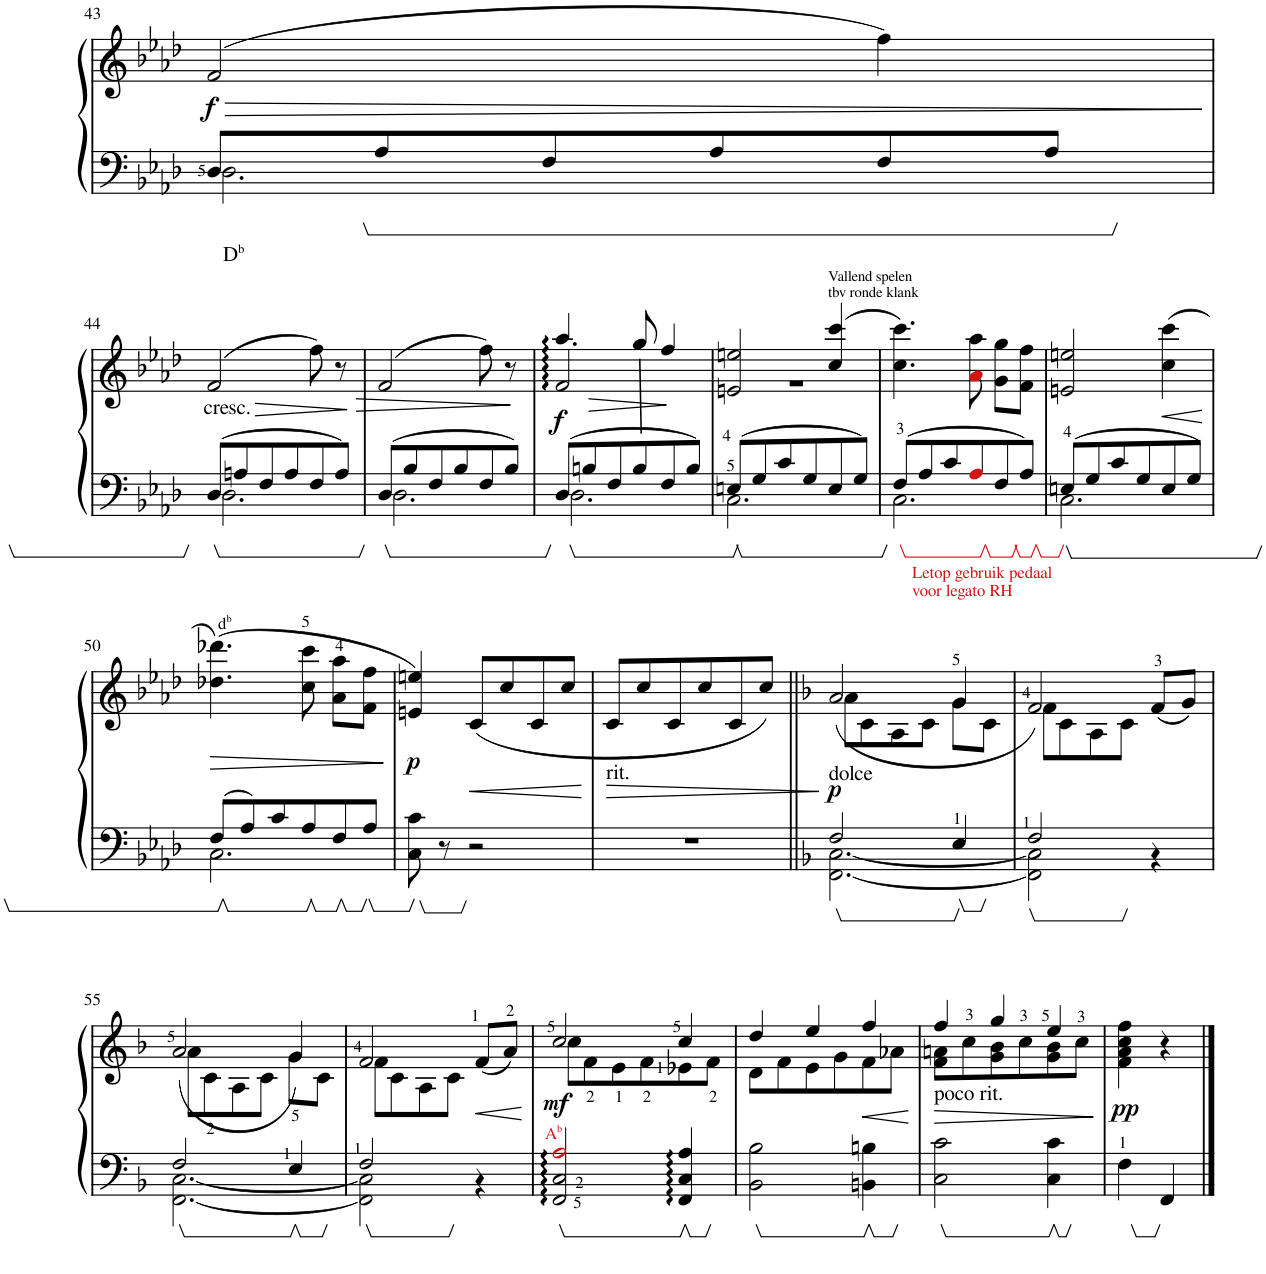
**kern	**kern	**dynam
*part1	*part1	*part1
*staff2	*staff1	*staff1/2
*I"Piano	*	*
*I'Pno.	*	*
!!LO:PB:g=z
*clefF4	*clefG2	*
*k[b-e-a-d-]	*k[b-e-a-d-]	*
*M3/4	*M3/4	*
=43	=43	=43
*^	*	*
!LO:TX:b:t=D	!	!	!
!LO:TX:b:t=b	!	!	!
!	!	!	!LO:HP:b
!	!	!	!LO:DY:n=1:b
8D-/L	2.D-\	(2f/	> f
8A-/	.	.	.
8F/	.	.	.
8A-/	.	.	.
8F/	.	4ff\)	.
8A-/J	.	.	.
*v	*v	*	*
.	.	]
!!LO:LB:g=z
=44	=44	=44
*^	*	*
!LO:TX:a:t=cresc.	!	!	!
8D-/L	2.D-\	(2f/	.
8An/	.	.	.
8F/	.	.	.
8A/	.	.	.
8F/	.	8ff\)	.
8A/J	.	8r	.
=45	=45	=45	=45
8D-/L	2.D-\	(2f/	.
8B-/	.	.	.
8F/	.	.	.
8B-/	.	.	.
8F/	.	8ff\)	.
8B-/J	.	8r	.
=46	=46	=46	=46
*	*	*^	*
!	!	!	!	!LO:DY:b
8D-/L	2.D-\	2f/	4.aa-/	f
8Bn/	.	.	.	.
8F/	.	.	.	.
8B/	.	.	8gg/	.
8F/	.	4ryy	4ff/	.
8B/J	.	.	.	.
=47	=47	=47	=47	=47
8En/L	2.C\	2en/ 2een/	2.r	.
8G/	.	.	.	.
8c/	.	.	.	.
8G/	.	.	.	.
!	!	!LO:TX:a:t=Vallend spelen	!	!
!	!	!LO:TX:a:t=tbv ronde klank	!	!
8E/	.	(4cc/ 4ccc/	.	.
8G/J	.	.	.	.
*	*	*v	*v	*
=48	=48	=48	=48
!LO:TX:b:color=#D31414:t=Letop gebruik pedaal	!	!	!
!LO:TX:b:t=voor legato RH	!	!	!
8F/L	2.C\	4.cc\ 4.ccc\)	.
8A-/	.	.	.
8c/	.	.	.
8A-i/	.	8a-j\ 8aa-\	.
8F/	.	8g\ 8gg\L	.
8A-/J	.	8f\ 8ff\J	.
=49	=49	=49	=49
8En/L	2.C\	2en/ 2een/	.
8G/	.	.	.
8c/	.	.	.
8G/	.	.	.
!	!	!	!LO:HP:b
8E/	.	(4cc\ 4ccc\	<
8G/J	.	.	.
*v	*v	*	*
.	.	[
!!LO:LB:g=z
=50	=50	=50
*^	*	*
!	!	!LO:TX:a:t=d	!
!	!	!LO:TX:a:t=b	!
8F/L	2.C\	(4.dd-X\ 4.ddd-X\)	.
8A-/	.	.	.
8c/	.	.	.
8A-/	.	8cc\ 8ccc\	.
8F/	.	8a-\ 8aa-\L	.
8A-/J	.	8f\ 8ff\J	.
*v	*v	*	*
=51	=51	=51
!	!	!LO:DY:a=2
8C\ 8c\	4en/ 4een/)	p
8r	.	.
2r	(8c/L	.
.	8cc/	.
.	8c/	.
.	8cc/J	.
=52	=52	=52
!	!LO:TX:b:t=rit.	!
2.r	8c/L	.
.	8cc/	.
.	8c/	.
.	8cc/	.
.	8c/	.
.	8cc/J)	.
=53||	=53||	=53||
*k[b-]	*k[b-]	*
*^	*^	*
!LO:TX:a:t=dolce	!	!	!	!
!	!	!	!	!LO:DY:a=2
2F/	[2.FF\ [2.C\	8a\L	(2a/	p
.	.	8c\	.	.
.	.	8A\	.	.
.	.	8c\J	.	.
4E/	.	8g\L	4g/	.
.	.	8c\J	.	.
=54	=54	=54	=54	=54
2F/	2FF\] 2C\]	8f\L	2f/)	.
.	.	8c\	.	.
.	.	8A\	.	.
.	.	8c\J	.	.
4ryy	4r	(8f/L	4ryy	.
.	.	8g/J)	.	.
!!LO:LB:g=z	!!
=55	=55	=55	=55	=55
2F/	[2.FF\ [2.C\	8a\L	(2a/	.
.	.	8c\	.	.
.	.	8A\	.	.
.	.	8c\J	.	.
4E/	.	8g\L	4g/)	.
.	.	8c\J	.	.
=56	=56	=56	=56	=56
2F/	2FF\] 2C\]	8f\L	2f/	.
.	.	8c\	.	.
.	.	8A\	.	.
.	.	8c\J	.	.
4ryy	4r	(8f/L	4ryy	.
.	.	8a/J)	.	.
*v	*v	*	*	*
=57	=57	=57	=57
!LO:TX:a:color=#D31414:t=A	!	!	!
!LO:TX:a:t=b	!	!	!
!	!	!	!LO:DY:b
2FF/ 2C/ 2AZ/	8cc\L	2cc/	mf
.	8f\	.	.
.	8e\	.	.
.	8f\	.	.
4FF/ 4C/ 4A/	8e-X\	4cc/	.
.	8f\J	.	.
=58	=58	=58	=58
2BB-\ 2B-\	8d\L	4dd/	.
.	8f\	.	.
.	8e\	4ee/	.
.	8g\	.	.
4BBn\ 4Bn\	8f\	4ff/	.
.	8a-X\J	.	.
=59	=59	=59	=59
!LO:TX:a:t=poco rit.	!	!	!
2C\ 2c\	8f\ 8an\L	4ff/	.
.	8cc\	.	.
.	8g\ 8b-\	4gg/	.
.	8cc\	.	.
4C\ 4c\	8g\ 8b-\	4ee/	.
.	8cc\J	.	.
*	*v	*v	*
=60	=60	=60
!	!	!LO:DY:b
4F\	4f\ 4a\ 4cc\ 4ff\	pp
4FF/	4r	.
==	==	==
*-	*-	*-
